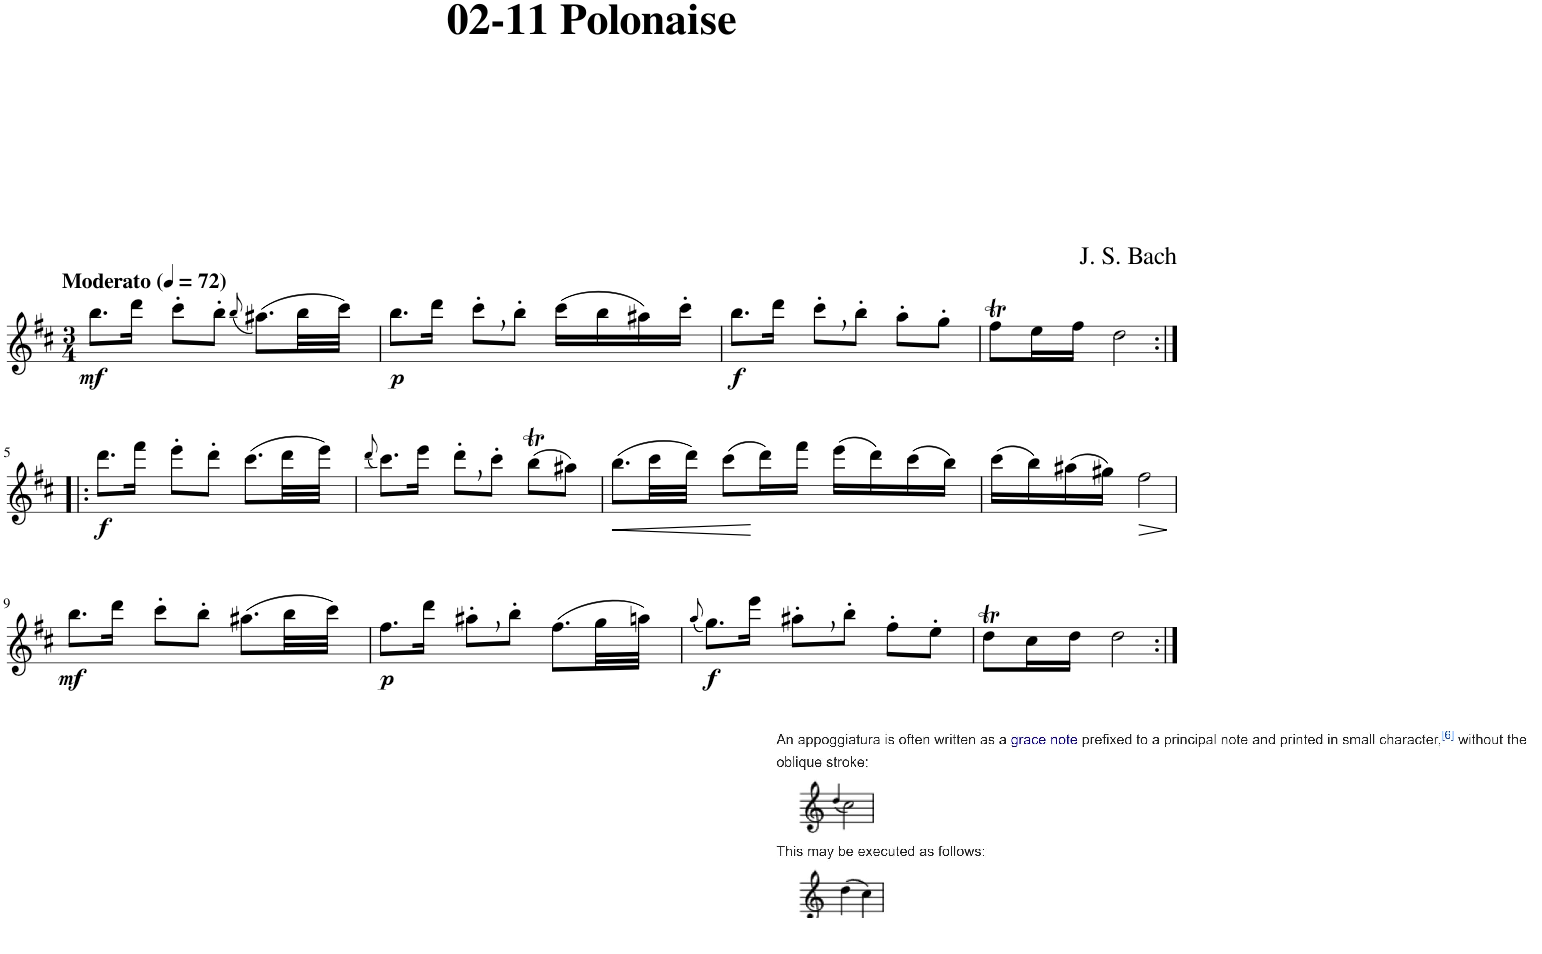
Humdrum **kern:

**kern	**kern	**dynam	**kern	**dynam	**kern	**dynam
*part3	*part3	*part3	*part2	*part2	*part1	*part1
*staff4	*staff3	*staff3/4	*staff2	*staff2	*staff1	*staff1
*I"Piano	*	*	*I"Flute	*	*I"Flute	*
*I'Pno	*	*	*I'Fl	*	*I'Fl	*
*stria5	*stria5	*	*stria5	*	*	*
*clefF4	*clefG2	*	*clefG2	*	*clefG2	*
*k[f#c#]	*k[f#c#]	*	*k[f#c#]	*	*k[f#c#]	*
*M3/4	*M3/4	*	*M3/4	*	*M3/4	*
*MM72	*MM72	*	*MM72	*	*MM72	*
=1	=1	=1	=1	=1	=1	=1
*^	*^	*	*	*	*	*
!	!	!	!	!	!	!	!LO:TX:a:B:t=Moderato	!
!	!	!	!	!	!LO:TX:a:t=55	!	!	!
!	!	!	!	!	!LO:TX:a:B:t=Moderato ( = 72)	!	!	!
!	!	!	!	!LO:DY:b	!	!LO:DY:b	!	!LO:DY:b
2ryy	8D'/L	8.b\L	8f#'/L	mf	8.bb\L	mf	8.bb\L	mf
.	8BB'/J	.	8d'/J	.	.	.	.	.
.	.	16dd\Jk	.	.	16ddd\Jk	.	16ddd\Jk	.
.	8E'\L	8cc#'\L	8g'/L	.	8ccc#'\L	.	8ccc#'\L	.
.	8G'\J	8b'\J	8e'/J	.	8bb'\J	.	8bb'\J	.
.	.	.	.	.	.	.	(8qbb/	.
8c#'	8F#'\L	(8.a#X\L	8ryy	.	((8bb\L	.	(8.aa#X\L)	.
8ryy	8E'\J	.	8f#'J	.	16aa#X\L)	.	.	.
.	.	32b\LL	.	.	32bb\L	.	32bb\LL	.
.	.	32cc#\JJJ)	.	.	32ccc#\JJJ)	.	32ccc#\JJJ)	.
*v	*v	*	*	*	*	*	*	*
=2	=2	=2	=2	=2	=2	=2	=2
!	!	!	!LO:DY:b	!	!LO:DY:b	!	!LO:DY:b
8D'/L	8.b\L	8f#'/L	mp	8.bb\L	p	8.bb\L	p
8BB'/J	.	8d'/J	.	.	.	.	.
.	16dd\Jk	.	.	16ddd\Jk	.	16ddd\Jk	.
8F#'\L	8cc#'\L	8e'/ 8a#X'/L	.	8ccc#',\L	.	8ccc#',\L	.
8G'\J	8b'\J	8d'/J	.	8bb'\J	.	8bb'\J	.
8E'\L	(16cc#\LL	8e'/ 8g'/L	.	(16ccc#\LL	.	(16ccc#\LL	.
.	16b\J	.	.	16bb\J	.	16bb\	.
8F#'\ 8c#'\J	16a#X\L)	8f#'/J	.	16aa#X\L)	.	16aa#X\)	.
.	16cc#'\JJ	.	.	16ccc#'\JJ	.	16ccc#'\JJ	.
=3	=3	=3	=3	=3	=3	=3	=3
!	!	!	!LO:DY:b	!	!LO:DY:b	!	!LO:DY:b
8D'/L	8.b\L	8f#'/L	f	8.bb\L	f	8.bb\L	f
8BB'/J	.	8d'/J	.	.	.	.	.
.	16dd\Jk	.	.	16ddd\Jk	.	16ddd\Jk	.
8E'\L	8cc#'\L	8e'/ 8g'/L	.	8ccc#',\L	.	8ccc#',\L	.
8D'\J	8b'\J	16f#/L	.	8bb'\J	.	8bb'\J	.
.	.	16g/JJ	.	.	.	.	.
8C#'/L	8a'/L	8e'/L	.	8aa'\L	.	8aa'\L	.
8AA'/J	8g'/J	8c#'/ 8e'/J	.	8gg'\J	.	8gg'\J	.
=4	=4	=4	=4	=4	=4	=4	=4
[4D	8f#t/L	8A/ 8d/L	.	8ff#t\L	.	8ff#t\L	.
.	16e/L	16G/ 16c#/L	.	16ee\L	.	16ee\L	.
.	16f#/JJ	16A/ 16d/JJ	.	16ff#\JJ	.	16ff#\JJ	.
8D/L]	2F# 2A 2d	2ryy	.	2dd	.	2dd\	.
16AA/L	.	.	.	.	.	.	.
16FF#/JJ	.	.	.	.	.	.	.
4DD	.	.	.	.	.	.	.
!!LO:LB:g=z
=5:|!|:	=5:|!|:	=5:|!|:	=5:|!|:	=5:|!|:	=5:|!|:	=5:|!|:	=5:|!|:
!	!	!	!LO:DY:b	!	!LO:DY:b	!	!LO:DY:b
8F#'\L	8.dd\L	8a'/L	mf	8.ddd\L	f	8.ddd\L	f
8D'\J	.	8f#'/J	.	.	.	.	.
.	16ff#\Jk	.	.	16fff#\Jk	.	16fff#\Jk	.
8G'\L	8ee'\L	8g'/ 8b'/L	.	8eee'\L	.	8eee'\L	.
8G#X'\ 8e'\J	8dd'\J	8b'/J	.	8ddd'\J	.	8ddd'\J	.
8A'\ 8e'\L	(8.dd\L	8a'/L	.	(8.ccc#\L	.	(8.ccc#\L	.
8E'\ 8e'\J	.	8g#X'/J	.	.	.	.	.
.	32dd\LL	.	.	32ddd\LL	.	32ddd\LL	.
.	32ee\JJJ)	.	.	32eee\JJJ)	.	32eee\JJJ)	.
=6	=6	=6	=6	=6	=6	=6	=6
.	.	.	.	.	.	(8qddd/	.
8A'\ 8e'\L	8.cc#\L	8a'	.	(8ddd\L	.	8.ccc#\L)	.
8A#X'\ 8f#'\J	.	2ryy	.	16ccc#\L)	.	.	.
.	16ee\Jk	.	.	16eee\JJ	.	16eee\Jk	.
8B'\ 8f#'\L	8b'\ 8dd'\L	.	.	8ddd',\L	.	8ddd',\L	.
8F#'\ 8e'\J	8a#X'\ 8cc#'\J	.	.	8ccc#'\J	.	8ccc#'\J	.
8B'\ 8d'\L	8b'/L	.	.	(8bbT\L	.	(8bbT\L	.
8c#'\ 8e'\J	8a#'/J	8ryy	.	8aa#X\J)	.	8aa#X\J)	.
=7	=7	=7	=7	=7	=7	=7	=7
*^	*	*	*	*	*	*	*
!	!	!	!	!LO:HP:b	!	!LO:HP:b	!	!LO:HP:b
8ryy	8d'\ 8f#'\L	(8.b\L	4.ryy	<	(8.bb\L	<	(8.bb\L	<
.	8B'\ 8d'\J	.	.	.	.	.	.	.
.	.	32cc#\LL	.	.	32ccc#\LL	.	32ccc#\LL	.
.	.	32dd\JJJ)	.	.	32ddd\JJJ)	.	32ddd\JJJ)	.
.	8A#X'\ 8f#'\L	(8cc#\L	.	.	(8ccc#\L	.	(8ccc#\L	.
.	8B'\ 8f#'\J	16dd\L)	8b\L	[	16ddd\L)	[	16ddd\L)	[
.	.	16ff#\JJ	.	.	16fff#\JJ	.	16fff#\JJ	.
.	8E'\L	(16ee\LL	8g\ 8b\J	.	(16eee\LL	.	(16eee\LL	.
.	.	16dd\J)	.	.	16ddd\J)	.	16ddd\)	.
8e	8G'\J	(16cc#\L	8ryy	.	(16ccc#\L	.	(16ccc#\	.
.	.	16b\JJ)	.	.	16bb\JJ)	.	16bb\JJ)	.
=8	=8	=8	=8	=8	=8	=8	=8	=8
8f#\L	4.F#	8a#X/ 8cc#/L	4ryy	.	(16ccc#\LL	.	(16ccc#\LL	.
.	.	.	.	.	16bb\J)	.	16bb\)	.
8c#\J	.	8f#/ 8a#X/J	.	.	(16aa#X\L	.	(16aa#X\	.
.	.	.	.	.	16gg#X\JJ)	.	16gg#X\JJ)	.
!	!	!	!	!	!	!LO:HP:b	!	!LO:HP:b
16ryy	.	2f#	2A#X 2c#	.	2ff#	>	2ff#\	>
4..ryy	.	.	.	.	.	.	.	.
.	8G	.	.	.	.	.	.	.
.	8F#\L	.	.	.	.	.	.	.
.	8E\J	.	.	.	.	.	.	.
*v	*v	*	*	*	*	*	*	*
*	*v	*v	*	*	*	*	*
.	.	.	.	]	.	]
!!LO:LB:g=z
=9	=9	=9	=9	=9	=9	=9
*^	*^	*	*	*	*	*
!	!	!	!	!	!	!LO:DY:b	!	!LO:DY:b
2ryy	8D'/L	8.b\L	8f#'/L	.	8.bb\L	mf	8.bb\L	mf
.	8BB'/J	.	8d'/J	.	.	.	.	.
.	.	16dd\Jk	.	.	16ddd\Jk	.	16ddd\Jk	.
.	8E'\L	8cc#\L	8g'/L	.	8ccc#'\L	.	8ccc#'\L	.
.	8G'\J	8b\J	8e'/J	.	8bb'\J	.	8bb'\J	.
8c#'	8F#'\L	(8.a#X\L	8ryy	.	(8.aa#X\L	.	(8.aa#X\L	.
8ryy	8E'\J	.	8f#'J	.	.	.	.	.
.	.	32b\LL	.	.	32bb\LL	.	32bb\LL	.
.	.	32cc#\JJJ)	.	.	32ccc#\JJJ)	.	32ccc#\JJJ)	.
*v	*v	*	*	*	*	*	*	*
=10	=10	=10	=10	=10	=10	=10	=10
!	!	!	!LO:DY:b	!	!LO:DY:b	!	!LO:DY:b
8D'/L	8.f#/L	8f#'/L	p	8.ff#\L	p	8.ff#\L	p
8BB'/J	.	8d'/J	.	.	.	.	.
.	16b/Jk	.	.	16ddd\Jk	.	16ddd\Jk	.
8C#'\L	8a#X/L	8c#'/ 8e'/L	.	8aa#X',\L	.	8aa#X',\L	.
8D'\ 8B'\J	8b/J	[16f#/L	.	8bb'\J	.	8bb'\J	.
.	.	16e/JJ	.	.	.	.	.
8D#X'\ 8B'\L	(8.f#/L	8f#'/L]	.	(8.ff#\L	.	(8.ff#\L	.
8BB'\ 8B'\J	.	8d#X'/J	.	.	.	.	.
.	32g/LL	.	.	32gg\LL	.	32gg\LL	.
.	32an/JJJ)	.	.	32aan\JJJ)	.	32aan\JJJ)	.
=11	=11	=11	=11	=11	=11	=11	=11
.	.	.	.	.	.	(8qaa/	.
*^	*	*	*	*	*	*	*
*	*^	*	*	*	*	*	*	*
!	!	!	!	!	!LO:DY:b	!	!LO:DY:b	!	!LO:DY:b
2ryy	4B	8E'\L	8.g\L	8e'/L	f	(8aa\L	f	8.gg\L)	f
.	.	8D'\J	.	8e'/J	.	16gg\L)	.	.	.
.	.	.	16ee\Jk	.	.	16eee\JJ	.	16eee\Jk	.
.	8c#\L	16F#\LL	8a#X~/L	16f#/LL	.	8aa#X',\L	.	8aa#X',\L	.
.	.	16E\J	.	16g/J	.	.	.	.	.
.	8B\J	16D\L	8b~/J	16f#/L	.	8bb'\J	.	8bb'\J	.
.	.	16E\JJ	.	16e/JJ	.	.	.	.	.
8B	4ryy	8F#'/L	8d~/ 8f#~/L	8ryy	.	8ff#'\L	.	8ff#'\L	.
8ryy	.	8FF#'/J	8c#~/ 8e~/J	8A#XJ	.	8ee'\J	.	8ee'\J	.
*v	*v	*v	*	*	*	*	*	*	*
=12	=12	=12	=12	=12	=12	=12	=12
4BB	8F#/ 8B/ 8d/L	8eT	.	8ddT\L	.	8ddT\L	.
.	16E/ 16A#X/ 16c#/L	2ryy	.	16cc#\L	.	16cc#\L	.
.	16F#/ 16B/ 16d/JJ	.	.	16dd\JJ	.	16dd\JJ	.
8BBB/L	2D 2F# 2B	.	.	2b	.	2dd\	.
16DD/L	.	.	.	.	.	.	.
16FF#/JJ	.	.	.	.	.	.	.
4BB	.	.	.	.	.	.	.
.	.	8ryy	.	.	.	.	.
*	*v	*v	*	*	*	*	*
=:|!	=:|!	=:|!	=:|!	=:|!	=:|!	=:|!
*-	*-	*-	*-	*-	*-	*-
